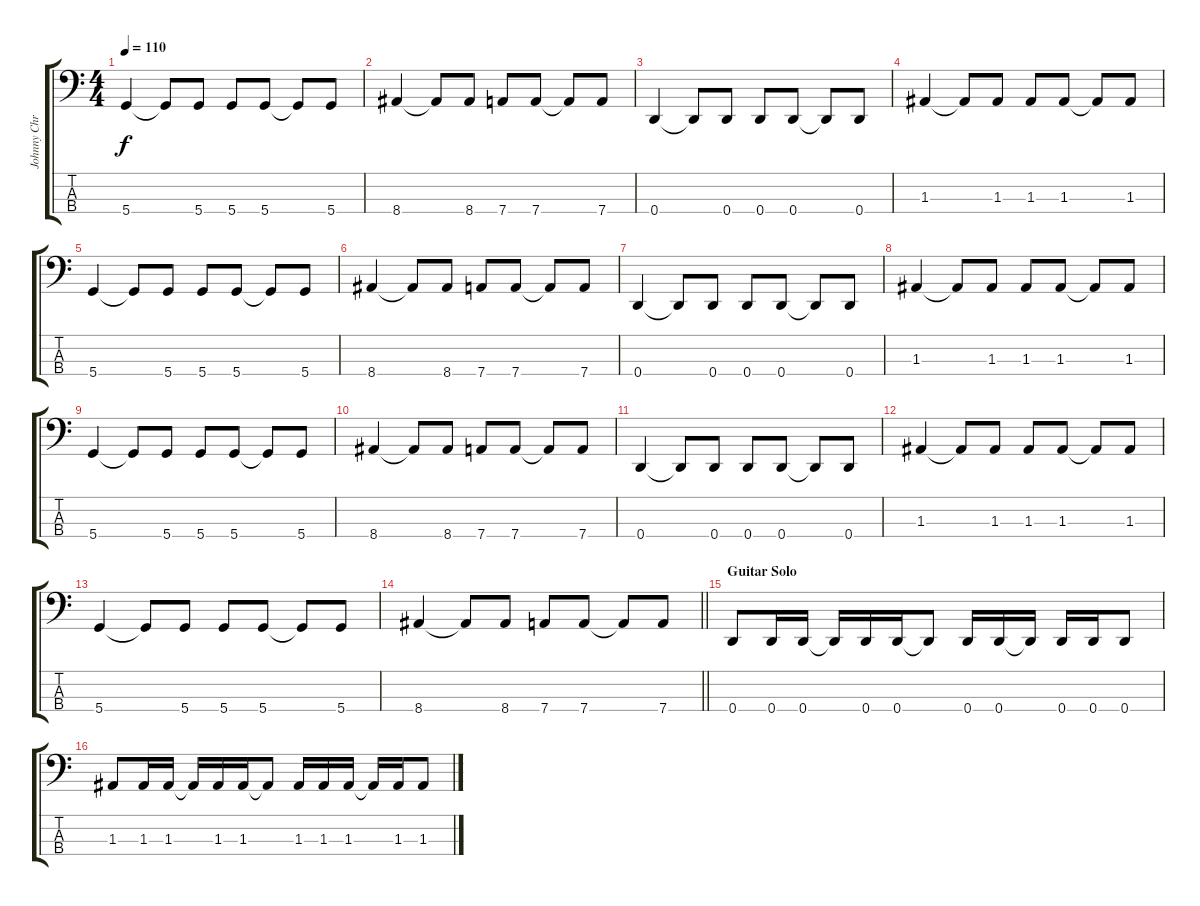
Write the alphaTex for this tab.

\track ("Johnny Christ" "Johnny Chr") {instrument electricbasspick}
\staff {score tabs}
\tuning (G2 D2 A1 D1) {hide}
\ts (4 4)
\tempo 110
\clef f4
\ks c
5.4.4{dy f} 5.4{t}.8 5.4.8 5.4.8 5.4.8 5.4{t}.8 5.4.8 |
8.4.4 8.4{t}.8 8.4.8 7.4.8 7.4.8 7.4{t}.8 7.4.8 |
0.4.4 0.4{t}.8 0.4.8 0.4.8 0.4.8 0.4{t}.8 0.4.8 |
1.3.4 1.3{t}.8 1.3.8 1.3.8 1.3.8 1.3{t}.8 1.3.8 |
5.4.4 5.4{t}.8 5.4.8 5.4.8 5.4.8 5.4{t}.8 5.4.8 |
8.4.4 8.4{t}.8 8.4.8 7.4.8 7.4.8 7.4{t}.8 7.4.8 |
0.4.4 0.4{t}.8 0.4.8 0.4.8 0.4.8 0.4{t}.8 0.4.8 |
1.3.4 1.3{t}.8 1.3.8 1.3.8 1.3.8 1.3{t}.8 1.3.8 |
5.4.4 5.4{t}.8 5.4.8 5.4.8 5.4.8 5.4{t}.8 5.4.8 |
8.4.4 8.4{t}.8 8.4.8 7.4.8 7.4.8 7.4{t}.8 7.4.8 |
0.4.4 0.4{t}.8 0.4.8 0.4.8 0.4.8 0.4{t}.8 0.4.8 |
1.3.4 1.3{t}.8 1.3.8 1.3.8 1.3.8 1.3{t}.8 1.3.8 |
5.4.4 5.4{t}.8 5.4.8 5.4.8 5.4.8 5.4{t}.8 5.4.8 |
\barLineRight lightlight
8.4.4 8.4{t}.8 8.4.8 7.4.8 7.4.8 7.4{t}.8 7.4.8 |
\section ("" "Guitar Solo")
0.4.8 0.4.16 0.4.16 0.4{t}.16 0.4.16 0.4.16 0.4{t}.8 0.4.16 0.4.16 0.4{t}.16 0.4.16 0.4.16 0.4.8 |
1.3.8 1.3.16 1.3.16 1.3{t}.16 1.3.16 1.3.16 1.3{t}.8 1.3.16 1.3.16 1.3.16 1.3{t}.16 1.3.16 1.3.8
